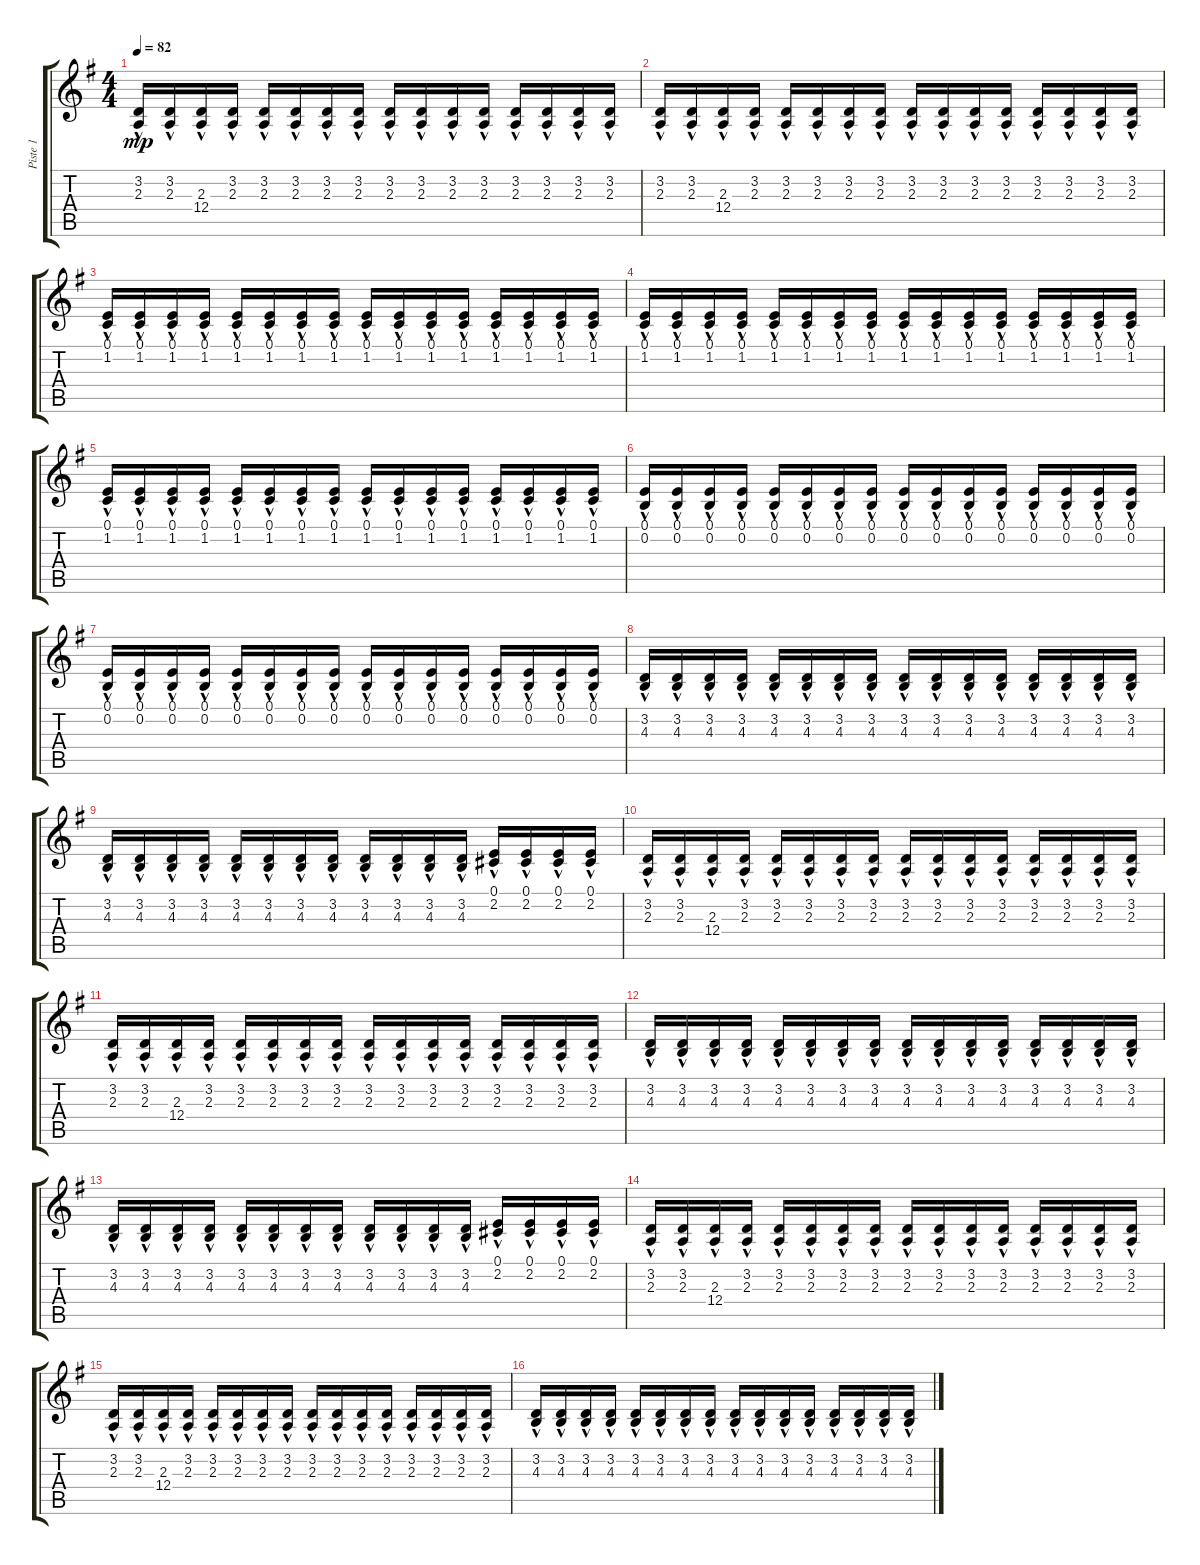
\track ("Piste 1" "Piste 1") {instrument synthbrass1}
\staff {score tabs}
\tuning (E4 B3 G3 D3 A2 E2) {hide}
\ts (4 4)
\tempo 82
\clef g2
\ks g
(3.2{hac} 2.3{hac}).16{dy mp} (3.2{hac} 2.3{hac}).16 (2.3{hac} 12.4{hac}).16 (3.2{hac} 2.3{hac}).16 (3.2{hac} 2.3{hac}).16 (3.2{hac} 2.3{hac}).16 (3.2{hac} 2.3{hac}).16 (3.2{hac} 2.3{hac}).16 (3.2{hac} 2.3{hac}).16 (3.2{hac} 2.3{hac}).16 (3.2{hac} 2.3{hac}).16 (3.2{hac} 2.3{hac}).16 (3.2{hac} 2.3{hac}).16 (3.2{hac} 2.3{hac}).16 (3.2{hac} 2.3{hac}).16 (3.2{hac} 2.3{hac}).16 |
(3.2{hac} 2.3{hac}).16 (3.2{hac} 2.3{hac}).16 (2.3{hac} 12.4{hac}).16 (3.2{hac} 2.3{hac}).16 (3.2{hac} 2.3{hac}).16 (3.2{hac} 2.3{hac}).16 (3.2{hac} 2.3{hac}).16 (3.2{hac} 2.3{hac}).16 (3.2{hac} 2.3{hac}).16 (3.2{hac} 2.3{hac}).16 (3.2{hac} 2.3{hac}).16 (3.2{hac} 2.3{hac}).16 (3.2{hac} 2.3{hac}).16 (3.2{hac} 2.3{hac}).16 (3.2{hac} 2.3{hac}).16 (3.2{hac} 2.3{hac}).16 |
(0.1{hac} 1.2{hac}).16 (0.1{hac} 1.2{hac}).16 (0.1{hac} 1.2{hac}).16 (0.1{hac} 1.2{hac}).16 (0.1{hac} 1.2{hac}).16 (0.1{hac} 1.2{hac}).16 (0.1{hac} 1.2{hac}).16 (0.1{hac} 1.2{hac}).16 (0.1{hac} 1.2{hac}).16 (0.1{hac} 1.2{hac}).16 (0.1{hac} 1.2{hac}).16 (0.1{hac} 1.2{hac}).16 (0.1{hac} 1.2{hac}).16 (0.1{hac} 1.2{hac}).16 (0.1{hac} 1.2{hac}).16 (0.1{hac} 1.2{hac}).16 |
(0.1{hac} 1.2{hac}).16 (0.1{hac} 1.2{hac}).16 (0.1{hac} 1.2{hac}).16 (0.1{hac} 1.2{hac}).16 (0.1{hac} 1.2{hac}).16 (0.1{hac} 1.2{hac}).16 (0.1{hac} 1.2{hac}).16 (0.1{hac} 1.2{hac}).16 (0.1{hac} 1.2{hac}).16 (0.1{hac} 1.2{hac}).16 (0.1{hac} 1.2{hac}).16 (0.1{hac} 1.2{hac}).16 (0.1{hac} 1.2{hac}).16 (0.1{hac} 1.2{hac}).16 (0.1{hac} 1.2{hac}).16 (0.1{hac} 1.2{hac}).16 |
(0.1{hac} 1.2{hac}).16 (0.1{hac} 1.2{hac}).16 (0.1{hac} 1.2{hac}).16 (0.1{hac} 1.2{hac}).16 (0.1{hac} 1.2{hac}).16 (0.1{hac} 1.2{hac}).16 (0.1{hac} 1.2{hac}).16 (0.1{hac} 1.2{hac}).16 (0.1{hac} 1.2{hac}).16 (0.1{hac} 1.2{hac}).16 (0.1{hac} 1.2{hac}).16 (0.1{hac} 1.2{hac}).16 (0.1{hac} 1.2{hac}).16 (0.1{hac} 1.2{hac}).16 (0.1{hac} 1.2{hac}).16 (0.1{hac} 1.2{hac}).16 |
(0.1{hac} 0.2{hac}).16 (0.1{hac} 0.2{hac}).16 (0.1{hac} 0.2{hac}).16 (0.1{hac} 0.2{hac}).16 (0.1{hac} 0.2{hac}).16 (0.1{hac} 0.2{hac}).16 (0.1{hac} 0.2{hac}).16 (0.1{hac} 0.2{hac}).16 (0.1{hac} 0.2{hac}).16 (0.1{hac} 0.2{hac}).16 (0.1{hac} 0.2{hac}).16 (0.1{hac} 0.2{hac}).16 (0.1{hac} 0.2{hac}).16 (0.1{hac} 0.2{hac}).16 (0.1{hac} 0.2{hac}).16 (0.1{hac} 0.2{hac}).16 |
(0.1{hac} 0.2{hac}).16 (0.1{hac} 0.2{hac}).16 (0.1{hac} 0.2{hac}).16 (0.1{hac} 0.2{hac}).16 (0.1{hac} 0.2{hac}).16 (0.1{hac} 0.2{hac}).16 (0.1{hac} 0.2{hac}).16 (0.1{hac} 0.2{hac}).16 (0.1{hac} 0.2{hac}).16 (0.1{hac} 0.2{hac}).16 (0.1{hac} 0.2{hac}).16 (0.1{hac} 0.2{hac}).16 (0.1{hac} 0.2{hac}).16 (0.1{hac} 0.2{hac}).16 (0.1{hac} 0.2{hac}).16 (0.1{hac} 0.2{hac}).16 |
(3.2{hac} 4.3).16 (3.2{hac} 4.3).16 (3.2{hac} 4.3).16 (3.2{hac} 4.3).16 (3.2{hac} 4.3).16 (3.2{hac} 4.3).16 (3.2{hac} 4.3).16 (3.2{hac} 4.3).16 (3.2{hac} 4.3).16 (3.2{hac} 4.3).16 (3.2{hac} 4.3).16 (3.2{hac} 4.3).16 (3.2{hac} 4.3).16 (3.2{hac} 4.3).16 (3.2{hac} 4.3).16 (3.2{hac} 4.3).16 |
(3.2{hac} 4.3).16 (3.2{hac} 4.3).16 (3.2{hac} 4.3).16 (3.2{hac} 4.3).16 (3.2{hac} 4.3).16 (3.2{hac} 4.3).16 (3.2{hac} 4.3).16 (3.2{hac} 4.3).16 (3.2{hac} 4.3).16 (3.2{hac} 4.3).16 (3.2{hac} 4.3).16 (3.2{hac} 4.3).16 (0.1{hac} 2.2{hac}).16 (0.1{hac} 2.2{hac}).16 (0.1{hac} 2.2{hac}).16 (0.1{hac} 2.2{hac}).16 |
(3.2{hac} 2.3{hac}).16 (3.2{hac} 2.3{hac}).16 (2.3{hac} 12.4{hac}).16 (3.2{hac} 2.3{hac}).16 (3.2{hac} 2.3{hac}).16 (3.2{hac} 2.3{hac}).16 (3.2{hac} 2.3{hac}).16 (3.2{hac} 2.3{hac}).16 (3.2{hac} 2.3{hac}).16 (3.2{hac} 2.3{hac}).16 (3.2{hac} 2.3{hac}).16 (3.2{hac} 2.3{hac}).16 (3.2{hac} 2.3{hac}).16 (3.2{hac} 2.3{hac}).16 (3.2{hac} 2.3{hac}).16 (3.2{hac} 2.3{hac}).16 |
(3.2{hac} 2.3{hac}).16 (3.2{hac} 2.3{hac}).16 (2.3{hac} 12.4{hac}).16 (3.2{hac} 2.3{hac}).16 (3.2{hac} 2.3{hac}).16 (3.2{hac} 2.3{hac}).16 (3.2{hac} 2.3{hac}).16 (3.2{hac} 2.3{hac}).16 (3.2{hac} 2.3{hac}).16 (3.2{hac} 2.3{hac}).16 (3.2{hac} 2.3{hac}).16 (3.2{hac} 2.3{hac}).16 (3.2{hac} 2.3{hac}).16 (3.2{hac} 2.3{hac}).16 (3.2{hac} 2.3{hac}).16 (3.2{hac} 2.3{hac}).16 |
(3.2{hac} 4.3).16 (3.2{hac} 4.3).16 (3.2{hac} 4.3).16 (3.2{hac} 4.3).16 (3.2{hac} 4.3).16 (3.2{hac} 4.3).16 (3.2{hac} 4.3).16 (3.2{hac} 4.3).16 (3.2{hac} 4.3).16 (3.2{hac} 4.3).16 (3.2{hac} 4.3).16 (3.2{hac} 4.3).16 (3.2{hac} 4.3).16 (3.2{hac} 4.3).16 (3.2{hac} 4.3).16 (3.2{hac} 4.3).16 |
(3.2{hac} 4.3).16 (3.2{hac} 4.3).16 (3.2{hac} 4.3).16 (3.2{hac} 4.3).16 (3.2{hac} 4.3).16 (3.2{hac} 4.3).16 (3.2{hac} 4.3).16 (3.2{hac} 4.3).16 (3.2{hac} 4.3).16 (3.2{hac} 4.3).16 (3.2{hac} 4.3).16 (3.2{hac} 4.3).16 (0.1{hac} 2.2{hac}).16 (0.1{hac} 2.2{hac}).16 (0.1{hac} 2.2{hac}).16 (0.1{hac} 2.2{hac}).16 |
(3.2{hac} 2.3{hac}).16 (3.2{hac} 2.3{hac}).16 (2.3{hac} 12.4{hac}).16 (3.2{hac} 2.3{hac}).16 (3.2{hac} 2.3{hac}).16 (3.2{hac} 2.3{hac}).16 (3.2{hac} 2.3{hac}).16 (3.2{hac} 2.3{hac}).16 (3.2{hac} 2.3{hac}).16 (3.2{hac} 2.3{hac}).16 (3.2{hac} 2.3{hac}).16 (3.2{hac} 2.3{hac}).16 (3.2{hac} 2.3{hac}).16 (3.2{hac} 2.3{hac}).16 (3.2{hac} 2.3{hac}).16 (3.2{hac} 2.3{hac}).16 |
(3.2{hac} 2.3{hac}).16 (3.2{hac} 2.3{hac}).16 (2.3{hac} 12.4{hac}).16 (3.2{hac} 2.3{hac}).16 (3.2{hac} 2.3{hac}).16 (3.2{hac} 2.3{hac}).16 (3.2{hac} 2.3{hac}).16 (3.2{hac} 2.3{hac}).16 (3.2{hac} 2.3{hac}).16 (3.2{hac} 2.3{hac}).16 (3.2{hac} 2.3{hac}).16 (3.2{hac} 2.3{hac}).16 (3.2{hac} 2.3{hac}).16 (3.2{hac} 2.3{hac}).16 (3.2{hac} 2.3{hac}).16 (3.2{hac} 2.3{hac}).16 |
(3.2{hac} 4.3).16 (3.2{hac} 4.3).16 (3.2{hac} 4.3).16 (3.2{hac} 4.3).16 (3.2{hac} 4.3).16 (3.2{hac} 4.3).16 (3.2{hac} 4.3).16 (3.2{hac} 4.3).16 (3.2{hac} 4.3).16 (3.2{hac} 4.3).16 (3.2{hac} 4.3).16 (3.2{hac} 4.3).16 (3.2{hac} 4.3).16 (3.2{hac} 4.3).16 (3.2{hac} 4.3).16 (3.2{hac} 4.3).16
